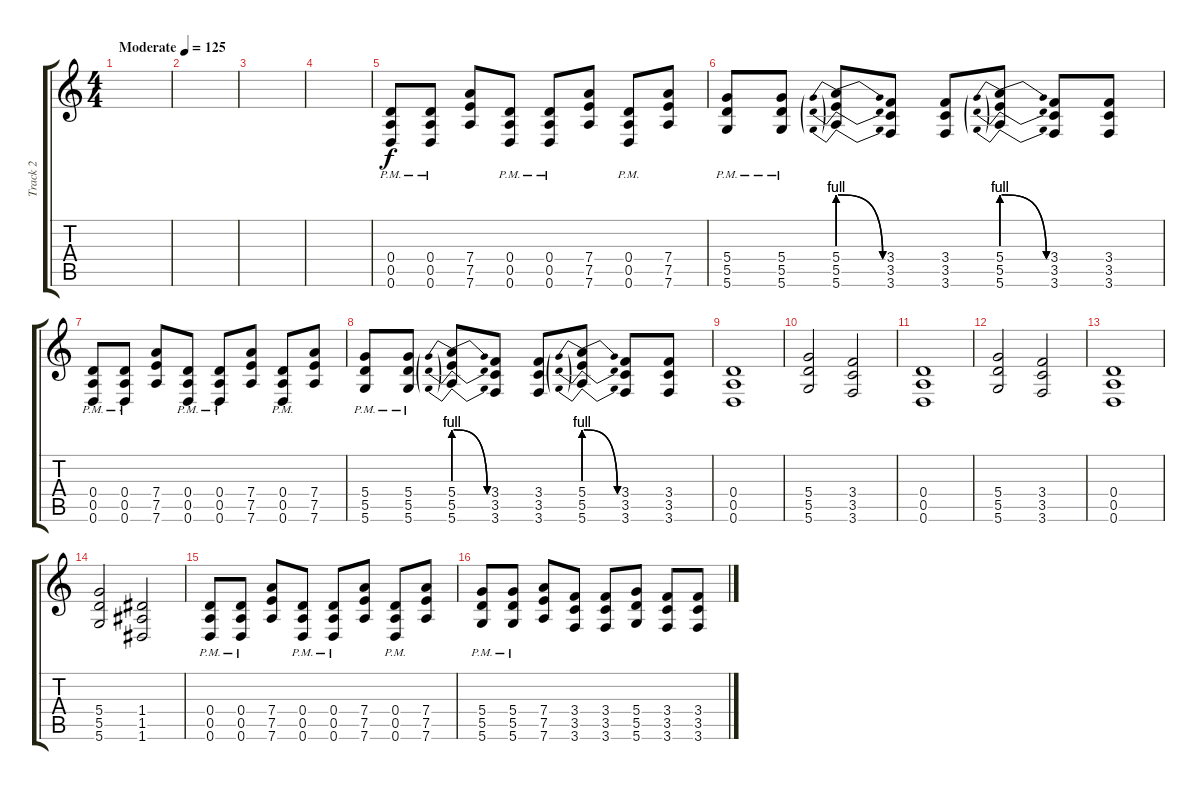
\track ("Track 2" "Track 2") {instrument overdrivenguitar}
\staff {score tabs}
\tuning (E4 B3 G3 D3 A2 D2) {hide}
\ts (4 4)
\tempo (125 "Moderate")
\clef g2
\ks c
|
|
|
|
(0.4{pm} 0.5{pm} 0.6{pm}).8 (0.4{pm} 0.5{pm} 0.6{pm}).8 (7.4 7.5 7.6).8 (0.4{pm} 0.5{pm} 0.6{pm}).8 (0.4{pm} 0.5{pm} 0.6{pm}).8 (7.4 7.5 7.6).8 (0.4{pm} 0.5{pm} 0.6{pm}).8 (7.4 7.5 7.6).8 |
(5.4{pm} 5.5{pm} 5.6{pm}).8 (5.4{pm} 5.5{pm} 5.6{pm}).8 (5.4{be (prebendrelease 0 4 60 0)} 5.5{be (prebendrelease 0 4 60 0)} 5.6{be (prebendrelease 0 4 60 0)}).8 (3.4 3.5 3.6).8 (3.4 3.5 3.6).8 (5.4{be (prebendrelease 0 4 60 0)} 5.5{be (prebendrelease 0 4 60 0)} 5.6{be (prebendrelease 0 4 60 0)}).8 (3.4 3.5 3.6).8 (3.4 3.5 3.6).8 |
(0.4{pm} 0.5{pm} 0.6{pm}).8 (0.4{pm} 0.5{pm} 0.6{pm}).8 (7.4 7.5 7.6).8 (0.4{pm} 0.5{pm} 0.6{pm}).8 (0.4{pm} 0.5{pm} 0.6{pm}).8 (7.4 7.5 7.6).8 (0.4{pm} 0.5{pm} 0.6{pm}).8 (7.4 7.5 7.6).8 |
(5.4{pm} 5.5{pm} 5.6{pm}).8 (5.4{pm} 5.5{pm} 5.6{pm}).8 (5.4{be (prebendrelease 0 4 60 0)} 5.5{be (prebendrelease 0 4 60 0)} 5.6{be (prebendrelease 0 4 60 0)}).8 (3.4 3.5 3.6).8 (3.4 3.5 3.6).8 (5.4{be (prebendrelease 0 4 60 0)} 5.5{be (prebendrelease 0 4 60 0)} 5.6{be (prebendrelease 0 4 60 0)}).8 (3.4 3.5 3.6).8 (3.4 3.5 3.6).8 |
(0.4 0.5 0.6).1 |
(5.4 5.5 5.6).2 (3.4 3.5 3.6).2 |
(0.4 0.5 0.6).1 |
(5.4 5.5 5.6).2 (3.4 3.5 3.6).2 |
(0.4 0.5 0.6).1 |
(5.4 5.5 5.6).2 (1.4 1.5 1.6).2 |
(0.4{pm} 0.5{pm} 0.6{pm}).8 (0.4{pm} 0.5{pm} 0.6{pm}).8 (7.4 7.5 7.6).8 (0.4{pm} 0.5{pm} 0.6{pm}).8 (0.4{pm} 0.5{pm} 0.6{pm}).8 (7.4 7.5 7.6).8 (0.4{pm} 0.5{pm} 0.6{pm}).8 (7.4 7.5 7.6).8 |
(5.4{pm} 5.5{pm} 5.6{pm}).8 (5.4{pm} 5.5{pm} 5.6{pm}).8 (7.4 7.5 7.6).8 (3.4 3.5 3.6).8 (3.4 3.5 3.6).8 (5.4 5.5 5.6).8 (3.4 3.5 3.6).8 (3.4 3.5 3.6).8
